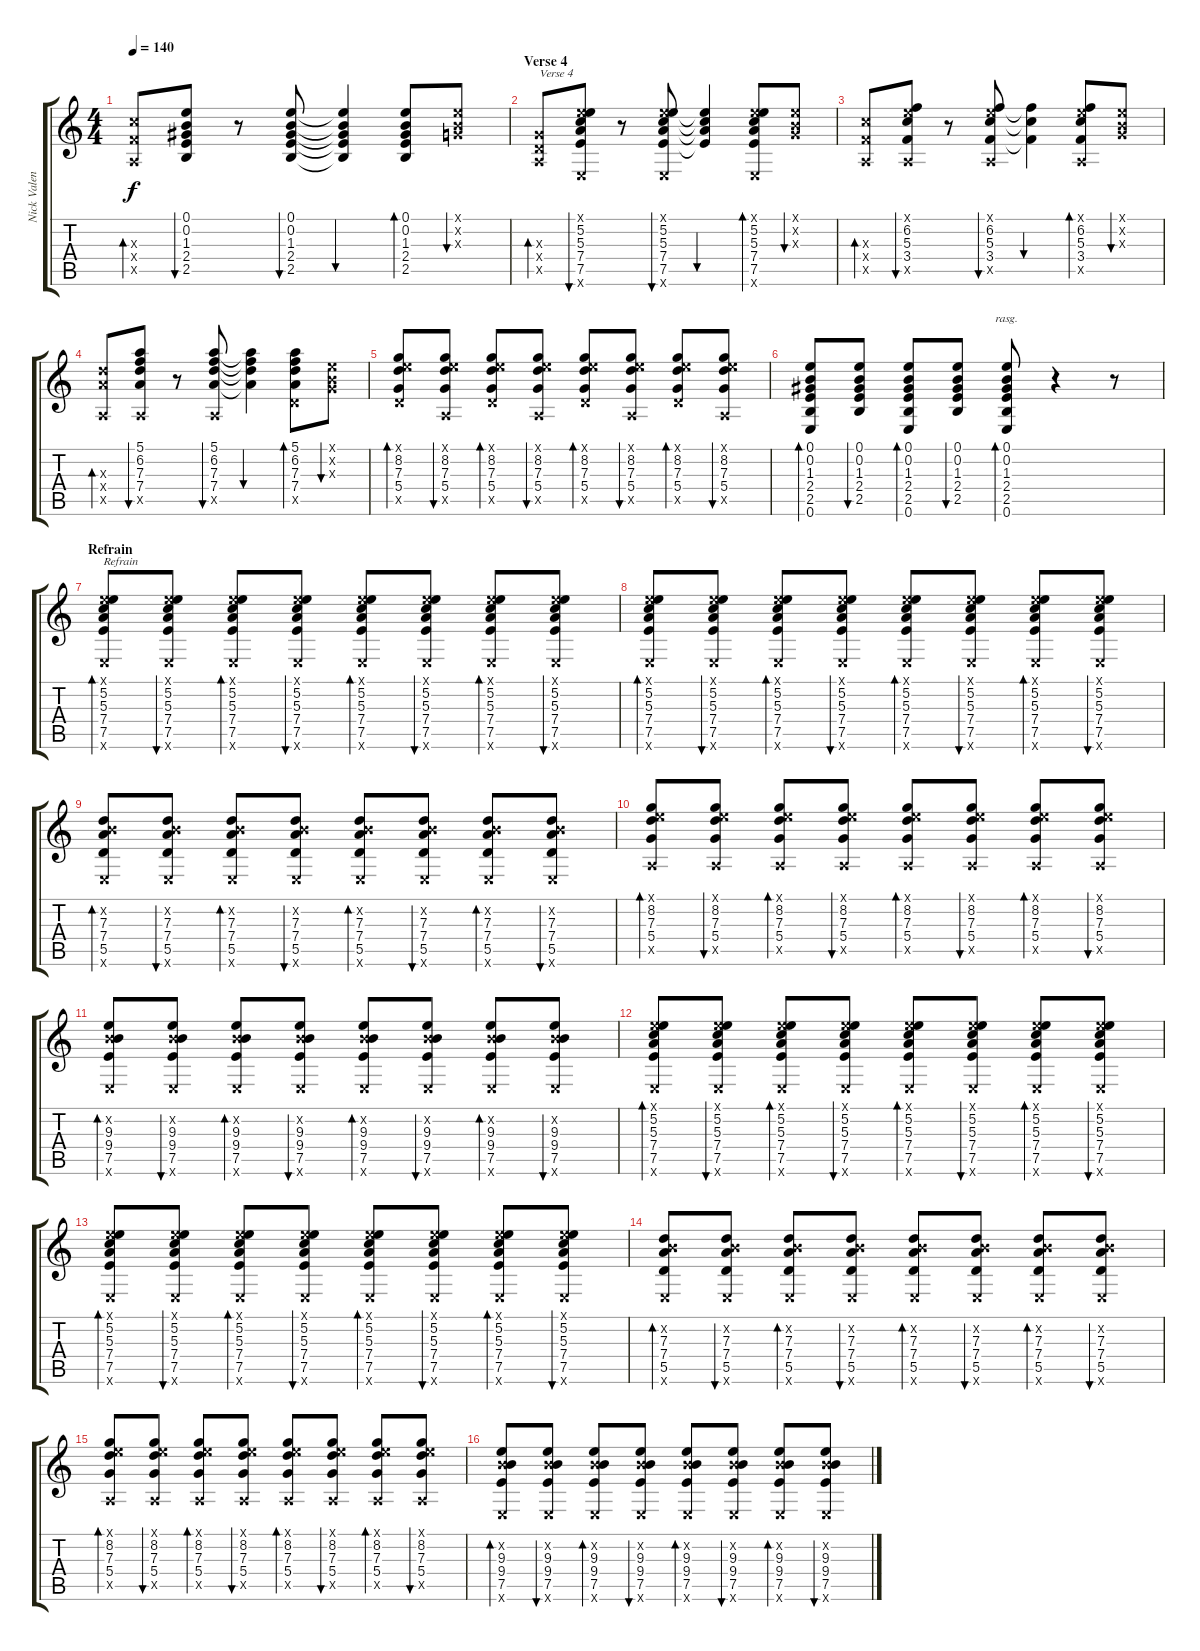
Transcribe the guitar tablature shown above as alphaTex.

\track ("Nick Valensi? (left)" "Nick Valen") {instrument electricguitarjazz}
\staff {score tabs}
\tuning (E4 B3 G3 D3 A2 E2) {hide}
\ts (4 4)
\tempo 140
\clef g2
\ks c
(5.3{x} 3.4{x} 0.5{x}).8{bd 60 dy f} (0.1 0.2 1.3 2.4 2.5).8{bu 60} r.8 (0.1 0.2 1.3 2.4 2.5).8{bu 60} (0.1{t} 0.2{t} 1.3{t} 2.4{t} 2.5{t}).4{bu 60} (0.1 0.2 1.3 2.4 2.5).8{bd 60} (0.1{x} 0.2{x} 0.3{x}).8{bu 60} |
\section ("" "Verse 4")
(0.3{x} 0.4{x} 0.5{x}).8{bd 60 txt "Verse 4"} (0.1{x} 5.2 5.3 7.4 7.5 0.6{x}).8{bu 60} r.8 (0.1{x} 5.2 5.3 7.4 7.5 0.6{x}).8{bu 60} (5.2{t} 5.3{t} 7.4{t} 7.5{t}).4{bu 60} (0.1{x} 5.2 5.3 7.4 7.5 0.6{x}).8{bd 60} (0.1{x} 0.2{x} 0.3{x}).8{bu 60} |
(5.3{x} 3.4{x} 0.5{x}).8{bd 60} (0.1{x} 6.2 5.3 3.4 0.5{x}).8{bu 60} r.8 (0.1{x} 6.2 5.3 3.4 0.5{x}).8{bu 60} (6.2{t} 5.3{t} 3.4{t}).4{bu 60} (0.1{x} 6.2 5.3 3.4 0.5{x}).8{bd 60} (0.1{x} 0.2{x} 0.3{x}).8{bu 60} |
(7.3{x} 7.4{x} 0.5{x}).8{bd 60} (5.1 6.2 7.3 7.4 0.5{x}).8{bu 60} r.8 (5.1 6.2 7.3 7.4 0.5{x}).8{bu 60} (5.1{t} 6.2{t} 7.3{t} 7.4{t}).4{bu 60} (5.1 6.2 7.3 7.4 5.5{x}).8{bd 60} (0.1{x} 0.2{x} 0.3{x}).8{bu 60} |
(0.1{x} 8.2 7.3 5.4 5.5{x}).8{bd 60} (0.1{x} 8.2 7.3 5.4 0.5{x}).8{bu 60} (0.1{x} 8.2 7.3 5.4 5.5{x}).8{bd 60} (0.1{x} 8.2 7.3 5.4 0.5{x}).8{bu 60} (0.1{x} 8.2 7.3 5.4 5.5{x}).8{bd 60} (0.1{x} 8.2 7.3 5.4 0.5{x}).8{bu 60} (0.1{x} 8.2 7.3 5.4 5.5{x}).8{bd 60} (0.1{x} 8.2 7.3 5.4 0.5{x}).8{bu 60} |
(0.1 0.2 1.3 2.4 2.5 0.6).8{bd 60} (0.1 0.2 1.3 2.4 2.5).8{bu 60} (0.1 0.2 1.3 2.4 2.5 0.6).8{bd 60} (0.1 0.2 1.3 2.4 2.5).8{bu 60} (0.1 0.2 1.3 2.4 2.5 0.6).8{bd 60 rasg ii} r.4 r.8 |
\section ("" "Refrain ")
(0.1{x} 5.2 5.3 7.4 7.5 0.6{x}).8{bd 60 txt "Refrain"} (0.1{x} 5.2 5.3 7.4 7.5 0.6{x}).8{bu 60} (0.1{x} 5.2 5.3 7.4 7.5 0.6{x}).8{bd 60} (0.1{x} 5.2 5.3 7.4 7.5 0.6{x}).8{bu 60} (0.1{x} 5.2 5.3 7.4 7.5 0.6{x}).8{bd 60} (0.1{x} 5.2 5.3 7.4 7.5 0.6{x}).8{bu 60} (0.1{x} 5.2 5.3 7.4 7.5 0.6{x}).8{bd 60} (0.1{x} 5.2 5.3 7.4 7.5 0.6{x}).8{bu 60} |
(0.1{x} 5.2 5.3 7.4 7.5 0.6{x}).8{bd 60} (0.1{x} 5.2 5.3 7.4 7.5 0.6{x}).8{bu 60} (0.1{x} 5.2 5.3 7.4 7.5 0.6{x}).8{bd 60} (0.1{x} 5.2 5.3 7.4 7.5 0.6{x}).8{bu 60} (0.1{x} 5.2 5.3 7.4 7.5 0.6{x}).8{bd 60} (0.1{x} 5.2 5.3 7.4 7.5 0.6{x}).8{bu 60} (0.1{x} 5.2 5.3 7.4 7.5 0.6{x}).8{bd 60} (0.1{x} 5.2 5.3 7.4 7.5 0.6{x}).8{bu 60} |
(0.2{x} 7.3 7.4 5.5 0.6{x}).8{bd 60} (0.2{x} 7.3 7.4 5.5 0.6{x}).8{bu 60} (0.2{x} 7.3 7.4 5.5 0.6{x}).8{bd 60} (0.2{x} 7.3 7.4 5.5 0.6{x}).8{bu 60} (0.2{x} 7.3 7.4 5.5 0.6{x}).8{bd 60} (0.2{x} 7.3 7.4 5.5 0.6{x}).8{bu 60} (0.2{x} 7.3 7.4 5.5 0.6{x}).8{bd 60} (0.2{x} 7.3 7.4 5.5 0.6{x}).8{bu 60} |
(0.1{x} 8.2 7.3 5.4 0.5{x}).8{bd 60} (0.1{x} 8.2 7.3 5.4 0.5{x}).8{bu 60} (0.1{x} 8.2 7.3 5.4 0.5{x}).8{bd 60} (0.1{x} 8.2 7.3 5.4 0.5{x}).8{bu 60} (0.1{x} 8.2 7.3 5.4 0.5{x}).8{bd 60} (0.1{x} 8.2 7.3 5.4 0.5{x}).8{bu 60} (0.1{x} 8.2 7.3 5.4 0.5{x}).8{bd 60} (0.1{x} 8.2 7.3 5.4 0.5{x}).8{bu 60} |
(0.2{x} 9.3 9.4 7.5 0.6{x}).8{bd 60} (0.2{x} 9.3 9.4 7.5 0.6{x}).8{bu 60} (0.2{x} 9.3 9.4 7.5 0.6{x}).8{bd 60} (0.2{x} 9.3 9.4 7.5 0.6{x}).8{bu 60} (0.2{x} 9.3 9.4 7.5 0.6{x}).8{bd 60} (0.2{x} 9.3 9.4 7.5 0.6{x}).8{bu 60} (0.2{x} 9.3 9.4 7.5 0.6{x}).8{bd 60} (0.2{x} 9.3 9.4 7.5 0.6{x}).8{bu 60} |
(0.1{x} 5.2 5.3 7.4 7.5 0.6{x}).8{bd 60} (0.1{x} 5.2 5.3 7.4 7.5 0.6{x}).8{bu 60} (0.1{x} 5.2 5.3 7.4 7.5 0.6{x}).8{bd 60} (0.1{x} 5.2 5.3 7.4 7.5 0.6{x}).8{bu 60} (0.1{x} 5.2 5.3 7.4 7.5 0.6{x}).8{bd 60} (0.1{x} 5.2 5.3 7.4 7.5 0.6{x}).8{bu 60} (0.1{x} 5.2 5.3 7.4 7.5 0.6{x}).8{bd 60} (0.1{x} 5.2 5.3 7.4 7.5 0.6{x}).8{bu 60} |
(0.1{x} 5.2 5.3 7.4 7.5 0.6{x}).8{bd 60} (0.1{x} 5.2 5.3 7.4 7.5 0.6{x}).8{bu 60} (0.1{x} 5.2 5.3 7.4 7.5 0.6{x}).8{bd 60} (0.1{x} 5.2 5.3 7.4 7.5 0.6{x}).8{bu 60} (0.1{x} 5.2 5.3 7.4 7.5 0.6{x}).8{bd 60} (0.1{x} 5.2 5.3 7.4 7.5 0.6{x}).8{bu 60} (0.1{x} 5.2 5.3 7.4 7.5 0.6{x}).8{bd 60} (0.1{x} 5.2 5.3 7.4 7.5 0.6{x}).8{bu 60} |
(0.2{x} 7.3 7.4 5.5 0.6{x}).8{bd 60} (0.2{x} 7.3 7.4 5.5 0.6{x}).8{bu 60} (0.2{x} 7.3 7.4 5.5 0.6{x}).8{bd 60} (0.2{x} 7.3 7.4 5.5 0.6{x}).8{bu 60} (0.2{x} 7.3 7.4 5.5 0.6{x}).8{bd 60} (0.2{x} 7.3 7.4 5.5 0.6{x}).8{bu 60} (0.2{x} 7.3 7.4 5.5 0.6{x}).8{bd 60} (0.2{x} 7.3 7.4 5.5 0.6{x}).8{bu 60} |
(0.1{x} 8.2 7.3 5.4 0.5{x}).8{bd 60} (0.1{x} 8.2 7.3 5.4 0.5{x}).8{bu 60} (0.1{x} 8.2 7.3 5.4 0.5{x}).8{bd 60} (0.1{x} 8.2 7.3 5.4 0.5{x}).8{bu 60} (0.1{x} 8.2 7.3 5.4 0.5{x}).8{bd 60} (0.1{x} 8.2 7.3 5.4 0.5{x}).8{bu 60} (0.1{x} 8.2 7.3 5.4 0.5{x}).8{bd 60} (0.1{x} 8.2 7.3 5.4 0.5{x}).8{bu 60} |
(0.2{x} 9.3 9.4 7.5 0.6{x}).8{bd 60} (0.2{x} 9.3 9.4 7.5 0.6{x}).8{bu 60} (0.2{x} 9.3 9.4 7.5 0.6{x}).8{bd 60} (0.2{x} 9.3 9.4 7.5 0.6{x}).8{bu 60} (0.2{x} 9.3 9.4 7.5 0.6{x}).8{bd 60} (0.2{x} 9.3 9.4 7.5 0.6{x}).8{bu 60} (0.2{x} 9.3 9.4 7.5 0.6{x}).8{bd 60} (0.2{x} 9.3 9.4 7.5 0.6{x}).8{bu 60}
